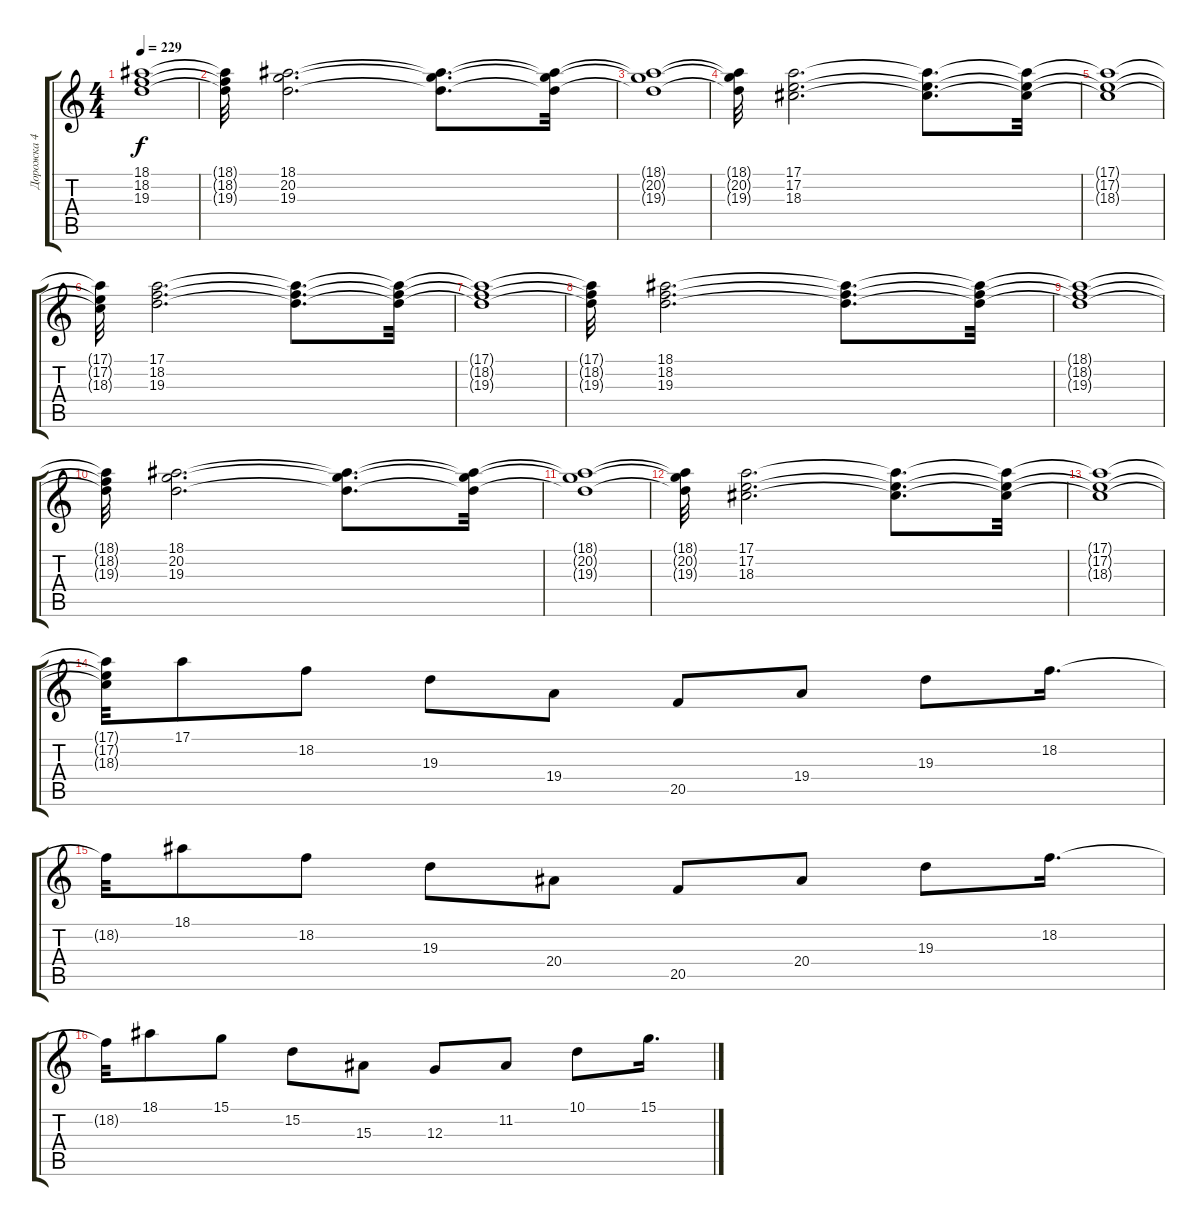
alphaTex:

\track ("Дорожка 4" "Дорожка 4") {instrument stringensemble1}
\staff {score tabs}
\tuning (E4 B3 G3 D3 A2 E2) {hide}
\ts (4 4)
\tempo 229
\clef g2
\ks c
(18.1{t} 18.2{t} 19.3{t}).1{dy f} |
(18.1{t} 18.2{t} 19.3{t}).32 (18.1 20.2 19.3).2{d} (18.1{t} 20.2{t} 19.3{t}).8{d} (18.1{t} 20.2{t} 19.3{t}).32 |
(18.1{t} 20.2{t} 19.3{t}).1 |
(18.1{t} 20.2{t} 19.3{t}).32 (17.1 17.2 18.3).2{d} (17.1{t} 17.2{t} 18.3{t}).8{d} (17.1{t} 17.2{t} 18.3{t}).32 |
(17.1{t} 17.2{t} 18.3{t}).1 |
(17.1{t} 17.2{t} 18.3{t}).32 (17.1 18.2 19.3).2{d} (17.1{t} 18.2{t} 19.3{t}).8{d} (17.1{t} 18.2{t} 19.3{t}).32 |
(17.1{t} 18.2{t} 19.3{t}).1 |
(17.1{t} 18.2{t} 19.3{t}).32 (18.1 18.2 19.3).2{d} (18.1{t} 18.2{t} 19.3{t}).8{d} (18.1{t} 18.2{t} 19.3{t}).32 |
(18.1{t} 18.2{t} 19.3{t}).1 |
(18.1{t} 18.2{t} 19.3{t}).32 (18.1 20.2 19.3).2{d} (18.1{t} 20.2{t} 19.3{t}).8{d} (18.1{t} 20.2{t} 19.3{t}).32 |
(18.1{t} 20.2{t} 19.3{t}).1 |
(18.1{t} 20.2{t} 19.3{t}).32 (17.1 17.2 18.3).2{d} (17.1{t} 17.2{t} 18.3{t}).8{d} (17.1{t} 17.2{t} 18.3{t}).32 |
(17.1{t} 17.2{t} 18.3{t}).1 |
(17.1{t} 17.2{t} 18.3{t}).32 17.1.8 18.2.8 19.3.8 19.4.8 20.5.8 19.4.8 19.3.8 18.2.16{d} |
18.2{t}.32 18.1.8 18.2.8 19.3.8 20.4.8 20.5.8 20.4.8 19.3.8 18.2.16{d} |
18.2{t}.32 18.1.8 15.1.8 15.2.8 15.3.8 12.3.8 11.2.8 10.1.8 15.1.16{d}
